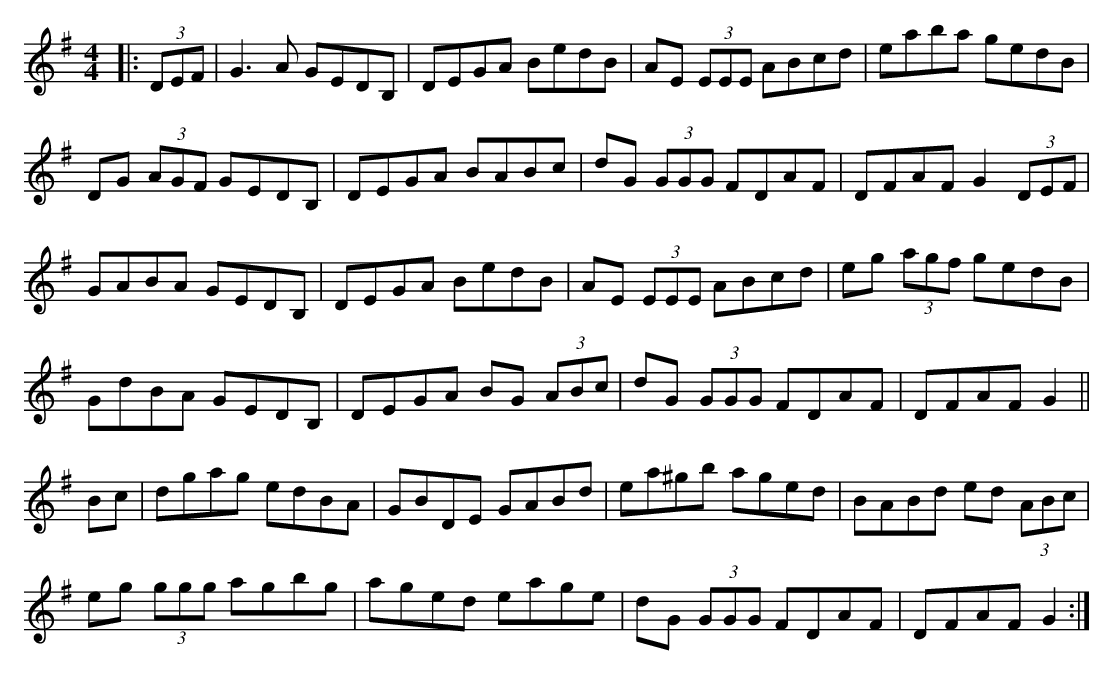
X:1
M:4/4
K:G
|:(3DEF|G3 A GEDB,|DEGA BedB|AE (3EEE ABcd|eaba gedB|
DG (3AGF GEDB,|DEGA BABc|dG (3GGG FDAF|DFAF G2 (3DEF|
GABA GEDB,|DEGA BedB|AE (3EEE ABcd|eg (3agf gedB|
GdBA GEDB,|DEGA BG (3ABc|dG (3GGG FDAF|DFAF G2||
Bc|dgag edBA|GBDE GABd|ea^gb aged|BABd ed (3ABc|
eg (3ggg agbg|aged eage|dG (3GGG FDAF|DFAF G2:|
